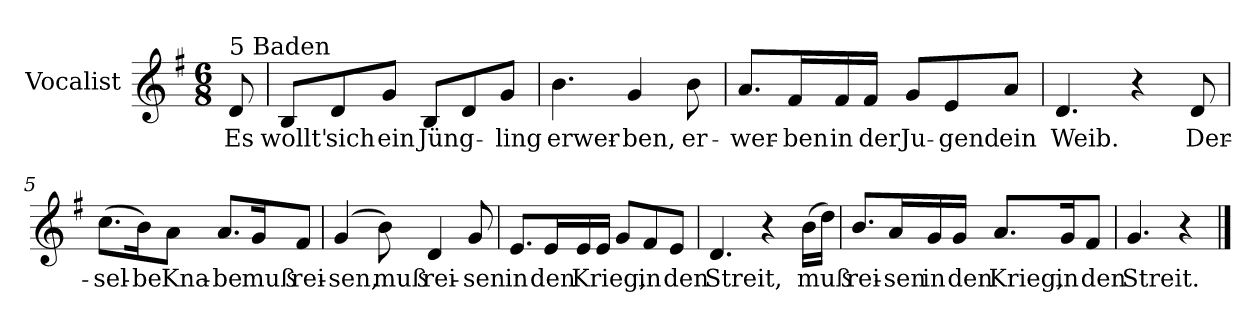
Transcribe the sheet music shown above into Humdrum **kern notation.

**kern	**text
*part1	*part1
*staff1	*staff1
*I"Vocalist	*
*k[f#]	*
*G:	*
*M6/8	*
=	=
!LO:TX:a:t=5 Baden	!
8d	Es
=1	=1
8BL	wollt'
8d	sich
8gJ	ein
8BL	Jüng-
8d	.
8gJ	-ling
=2	=2
4.b	erwer-
4g	-ben,
8b	er-
=3	=3
8.aL	-wer-
16f#L	-ben
16f#	in
16f#JJ	der
8gL	Ju-
8e	-gend
8aJ	ein
=4	=4
4.d	Weib.
4r	.
8d	Der-
=5	=5
(8.ccL	-sel-
16bK)	-be
8aJ	Kna-
8.aL	-be
16gK	muß
8f#J	rei-
=6	=6
(4g	-sen,
8b)	muß
4d	rei-
8g	-sen
=7	=7
8.eL	in
16eL	den
16e	Krieg,
16eJJ	.
8gL	.
8f#	in
8eJ	den
=8	=8
4.d	Streit,
4r	.
(16bLL	muß
16ddJJ)	.
=9	=9
8.bL	rei-
16aL	-sen
16g	in
16gJJ	den
8.aL	Krieg,
16gK	in
8f#J	den
=10	=10
4.g	Streit.
4r	.
==	==
*-	*-
